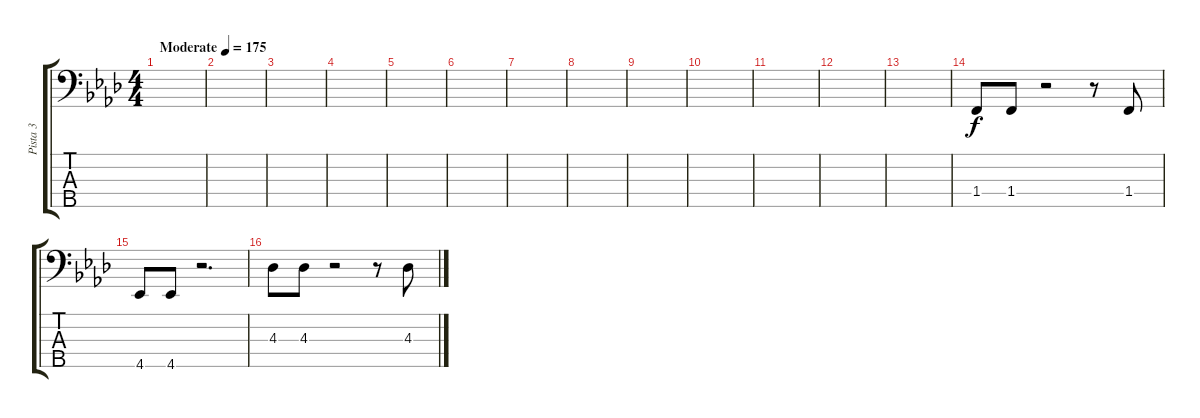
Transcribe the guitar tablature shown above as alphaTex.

\track ("Pista 3" "Pista 3") {instrument electricbassfinger}
\staff {score tabs}
\tuning (G2 D2 A1 E1 B0) {hide}
\ts (4 4)
\tempo (175 "Moderate")
\clef f4
\ks fminor
|
|
|
|
|
|
|
|
|
|
|
|
|
1.4.8 1.4.8 r.2 r.8 1.4.8 |
4.5.8 4.5.8 r.2{d} |
4.3.8 4.3.8 r.2 r.8 4.3.8
